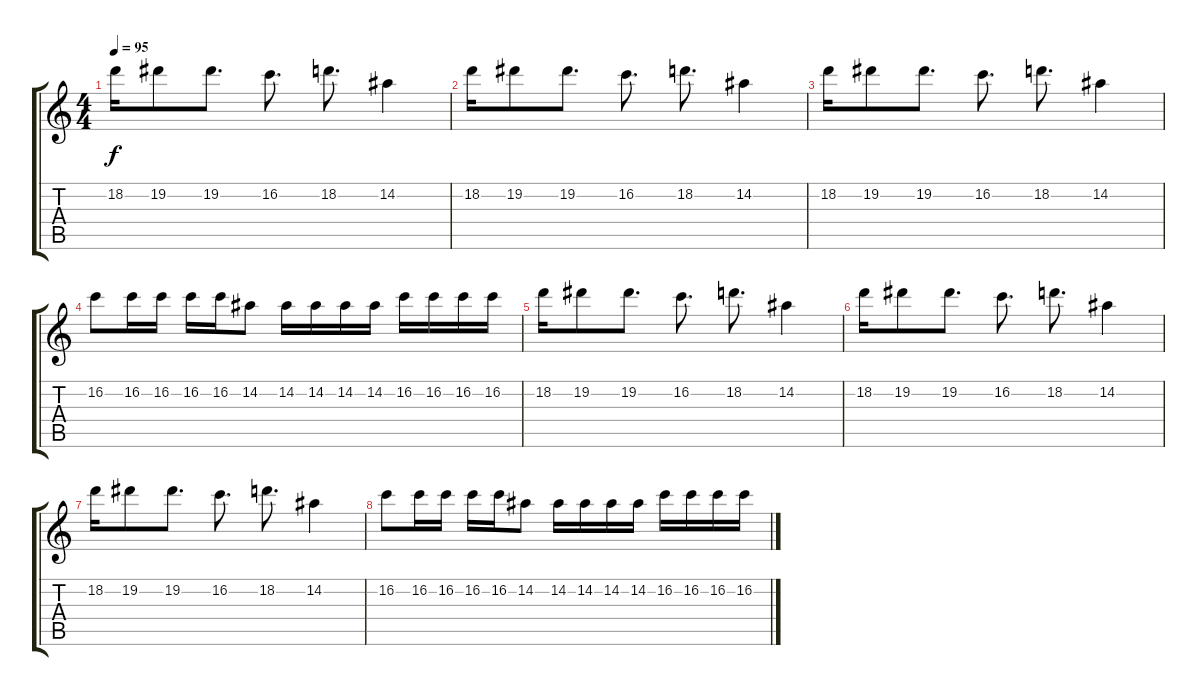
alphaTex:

\track "" {instrument electricguitarjazz}
\staff {score tabs}
\tuning (Db4 Ab3 E3 B2 Gb2 B1) {hide}
\ts (4 4)
\tempo 95
\clef g2
\ks c
18.2.16{dy f} 19.2.8 19.2.8{d} 16.2.8{d} 18.2.8{d} 14.2.4 |
18.2.16 19.2.8 19.2.8{d} 16.2.8{d} 18.2.8{d} 14.2.4 |
18.2.16 19.2.8 19.2.8{d} 16.2.8{d} 18.2.8{d} 14.2.4 |
16.2.8 16.2.16 16.2.16 16.2.16 16.2.16 14.2.8 14.2.16 14.2.16 14.2.16 14.2.16 16.2.16 16.2.16 16.2.16 16.2.16 |
18.2.16 19.2.8 19.2.8{d} 16.2.8{d} 18.2.8{d} 14.2.4 |
18.2.16 19.2.8 19.2.8{d} 16.2.8{d} 18.2.8{d} 14.2.4 |
18.2.16 19.2.8 19.2.8{d} 16.2.8{d} 18.2.8{d} 14.2.4 |
16.2.8 16.2.16 16.2.16 16.2.16 16.2.16 14.2.8 14.2.16 14.2.16 14.2.16 14.2.16 16.2.16 16.2.16 16.2.16 16.2.16
